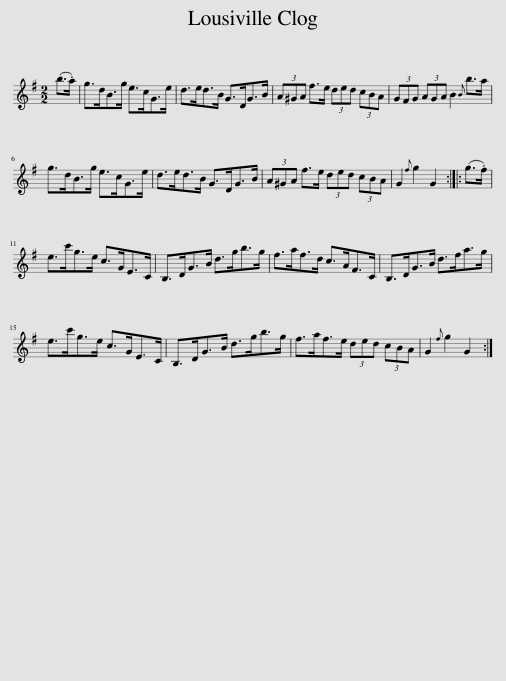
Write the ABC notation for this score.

X:1
L:1/8
M:2/2
I:linebreak $
K:G
V:1 treble
V:1
 (b>.a) | g>dB>g e>cG>e | d>ed>B G>DG>B | (3A^GA f>e (3ded (3cBA | (3GFG (3AGA B2{B} b>a |$ %5
 g>dB>g e>cG>e | d>ed>B G>DG>B | (3A^GA f>e (3ded (3cBA | G2{f} g2 G2 :: (g>.f) |$ %10
 e>c'g>e c>GE>C | B,>DG>B d>gb>g | f>af>d c>AF>C | B,>DG>B d>fa>g |$ e>c'g>e c>GE>C | %15
 B,>DG>B d>gb>g | f>af>e (3ded (3cBA | G2{f} g2 G2 :| %18
